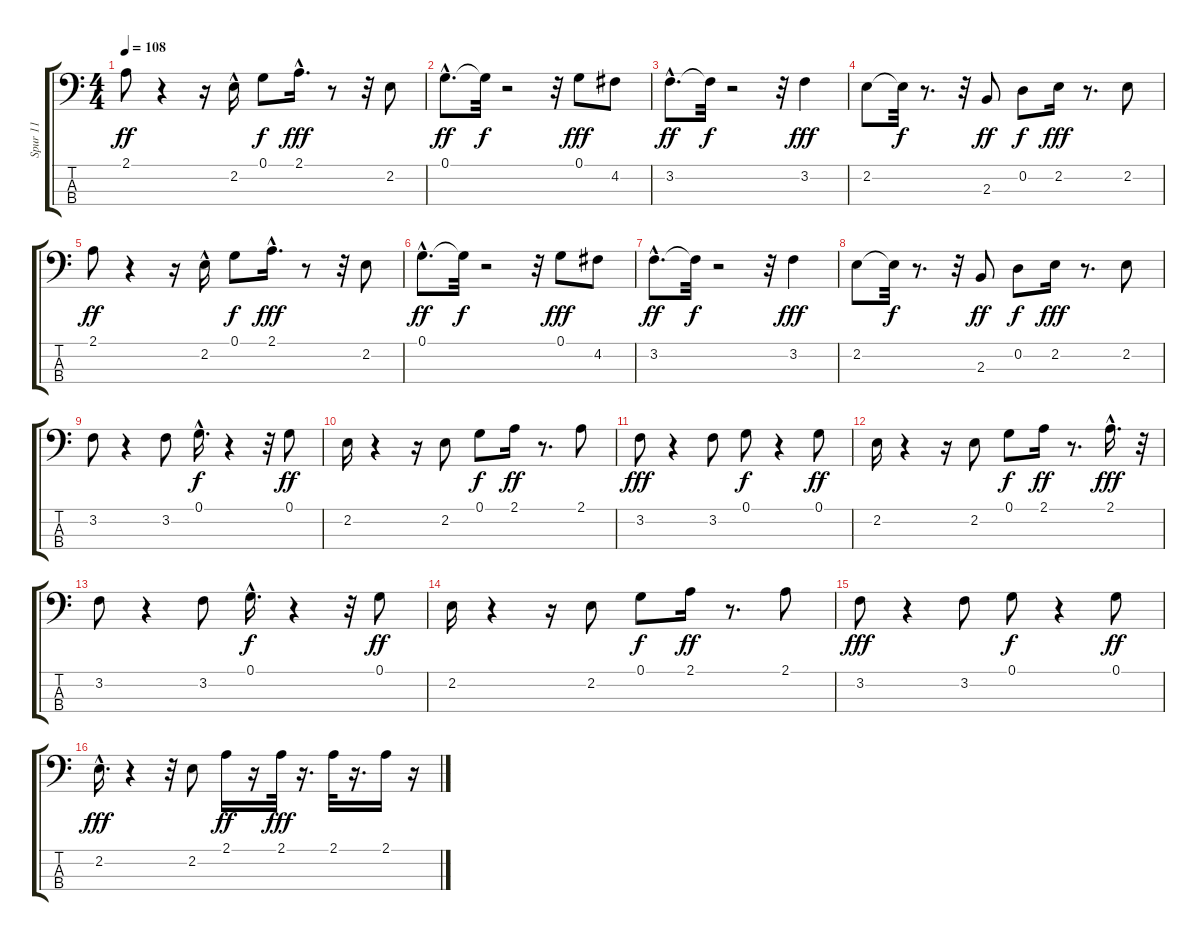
\track ("Spur 11" "Spur 11") {instrument synthbass2}
\staff {score tabs}
\tuning (G2 D2 A1 E1) {hide}
\ts (4 4)
\tempo 108
\clef f4
\ks c
2.1.8{dy ff instrument synthbass2} r.4 r.16 2.2{hac}.16 0.1.8{dy f} 2.1{hac}.16{d dy fff} r.8 r.32 2.2.8 |
0.1{hac}.8{d dy ff instrument synthbass2} 0.1{t}.32{dy f} r.2 r.32 0.1.8{dy fff} 4.2.8 |
3.2{hac}.8{d dy ff instrument synthbass2} 3.2{t}.32{dy f} r.2 r.32 3.2.4{dy fff} |
2.2.8{instrument synthbass2} 2.2{t}.32{dy f} r.8{d} r.32 2.3.8{dy ff} 0.2.8{dy f} 2.2.16{dy fff} r.8{d} 2.2.8 |
2.1.8{dy ff instrument synthbass2} r.4 r.16 2.2{hac}.16 0.1.8{dy f} 2.1{hac}.16{d dy fff} r.8 r.32 2.2.8 |
0.1{hac}.8{d dy ff instrument synthbass2} 0.1{t}.32{dy f} r.2 r.32 0.1.8{dy fff} 4.2.8 |
3.2{hac}.8{d dy ff instrument synthbass2} 3.2{t}.32{dy f} r.2 r.32 3.2.4{dy fff} |
2.2.8{instrument synthbass2} 2.2{t}.32{dy f} r.8{d} r.32 2.3.8{dy ff} 0.2.8{dy f} 2.2.16{dy fff} r.8{d} 2.2.8 |
3.2.8{instrument synthbass2} r.4 3.2.8 0.1{hac}.16{d dy f} r.4 r.32 0.1.8{dy ff} |
2.2.16 r.4 r.16 2.2.8 0.1.8{dy f} 2.1.16{dy ff} r.8{d} 2.1.8 |
3.2.8{dy fff instrument synthbass2} r.4 3.2.8 0.1.8{dy f} r.4 0.1.8{dy ff} |
2.2.16 r.4 r.16 2.2.8 0.1.8{dy f} 2.1.16{dy ff} r.8{d} 2.1{hac}.16{d dy fff} r.32 |
3.2.8{instrument synthbass2} r.4 3.2.8 0.1{hac}.16{d dy f} r.4 r.32 0.1.8{dy ff} |
2.2.16 r.4 r.16 2.2.8 0.1.8{dy f} 2.1.16{dy ff} r.8{d} 2.1.8 |
3.2.8{dy fff instrument synthbass2} r.4 3.2.8 0.1.8{dy f} r.4 0.1.8{dy ff} |
2.2{hac}.16{d dy fff instrument synthbass2} r.4 r.32 2.2.8 2.1.16{dy ff} r.16 2.1.32{dy fff} r.16{d} 2.1.32 r.16{d} 2.1.16 r.16
